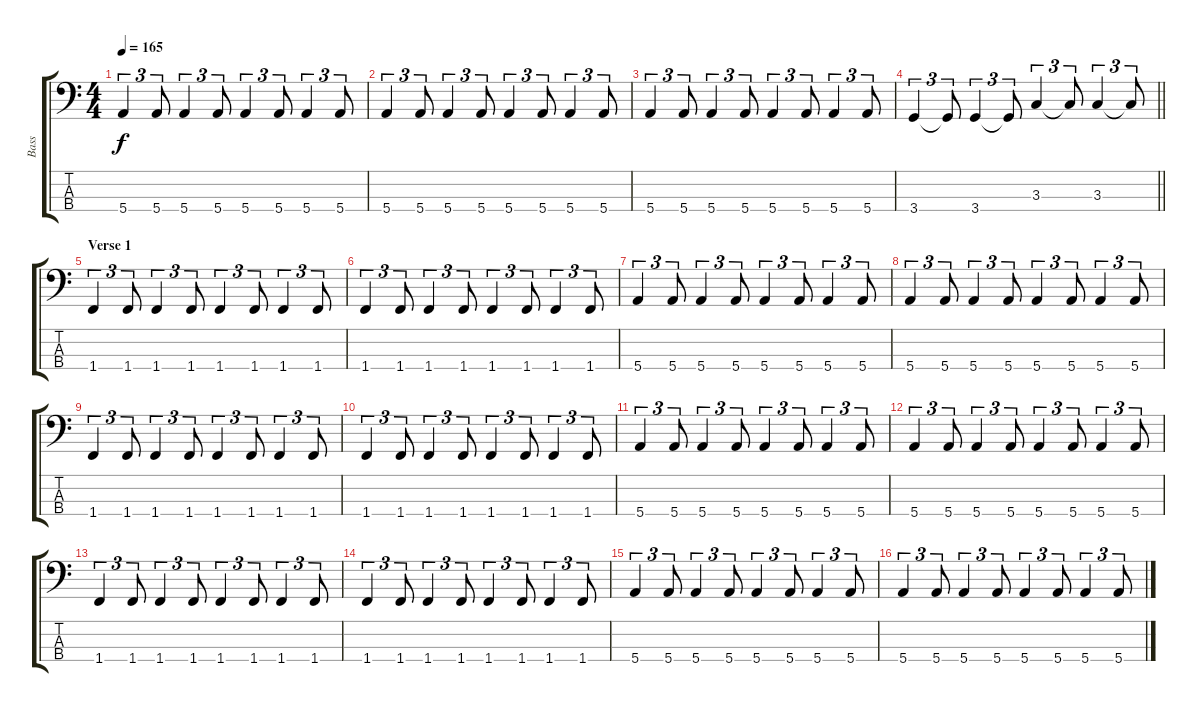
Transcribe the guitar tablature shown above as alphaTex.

\track ("Bass" "Bass") {instrument electricbassfinger}
\staff {score tabs}
\tuning (G2 D2 A1 E1) {hide}
\ts (4 4)
\tempo 165
\clef f4
\ks c
5.4.4{tu (3 2) dy f} 5.4.8{tu (3 2)} 5.4.4{tu (3 2)} 5.4.8{tu (3 2)} 5.4.4{tu (3 2)} 5.4.8{tu (3 2)} 5.4.4{tu (3 2)} 5.4.8{tu (3 2)} |
5.4.4{tu (3 2)} 5.4.8{tu (3 2)} 5.4.4{tu (3 2)} 5.4.8{tu (3 2)} 5.4.4{tu (3 2)} 5.4.8{tu (3 2)} 5.4.4{tu (3 2)} 5.4.8{tu (3 2)} |
5.4.4{tu (3 2)} 5.4.8{tu (3 2)} 5.4.4{tu (3 2)} 5.4.8{tu (3 2)} 5.4.4{tu (3 2)} 5.4.8{tu (3 2)} 5.4.4{tu (3 2)} 5.4.8{tu (3 2)} |
\barLineRight lightlight
3.4.4{tu (3 2)} 3.4{t}.8{tu (3 2)} 3.4.4{tu (3 2)} 3.4{t}.8{tu (3 2)} 3.3.4{tu (3 2)} 3.3{t}.8{tu (3 2)} 3.3.4{tu (3 2)} 3.3{t}.8{tu (3 2)} |
\section ("" "Verse 1")
1.4.4{tu (3 2)} 1.4.8{tu (3 2)} 1.4.4{tu (3 2)} 1.4.8{tu (3 2)} 1.4.4{tu (3 2)} 1.4.8{tu (3 2)} 1.4.4{tu (3 2)} 1.4.8{tu (3 2)} |
1.4.4{tu (3 2)} 1.4.8{tu (3 2)} 1.4.4{tu (3 2)} 1.4.8{tu (3 2)} 1.4.4{tu (3 2)} 1.4.8{tu (3 2)} 1.4.4{tu (3 2)} 1.4.8{tu (3 2)} |
5.4.4{tu (3 2)} 5.4.8{tu (3 2)} 5.4.4{tu (3 2)} 5.4.8{tu (3 2)} 5.4.4{tu (3 2)} 5.4.8{tu (3 2)} 5.4.4{tu (3 2)} 5.4.8{tu (3 2)} |
5.4.4{tu (3 2)} 5.4.8{tu (3 2)} 5.4.4{tu (3 2)} 5.4.8{tu (3 2)} 5.4.4{tu (3 2)} 5.4.8{tu (3 2)} 5.4.4{tu (3 2)} 5.4.8{tu (3 2)} |
1.4.4{tu (3 2)} 1.4.8{tu (3 2)} 1.4.4{tu (3 2)} 1.4.8{tu (3 2)} 1.4.4{tu (3 2)} 1.4.8{tu (3 2)} 1.4.4{tu (3 2)} 1.4.8{tu (3 2)} |
1.4.4{tu (3 2)} 1.4.8{tu (3 2)} 1.4.4{tu (3 2)} 1.4.8{tu (3 2)} 1.4.4{tu (3 2)} 1.4.8{tu (3 2)} 1.4.4{tu (3 2)} 1.4.8{tu (3 2)} |
5.4.4{tu (3 2)} 5.4.8{tu (3 2)} 5.4.4{tu (3 2)} 5.4.8{tu (3 2)} 5.4.4{tu (3 2)} 5.4.8{tu (3 2)} 5.4.4{tu (3 2)} 5.4.8{tu (3 2)} |
5.4.4{tu (3 2)} 5.4.8{tu (3 2)} 5.4.4{tu (3 2)} 5.4.8{tu (3 2)} 5.4.4{tu (3 2)} 5.4.8{tu (3 2)} 5.4.4{tu (3 2)} 5.4.8{tu (3 2)} |
1.4.4{tu (3 2)} 1.4.8{tu (3 2)} 1.4.4{tu (3 2)} 1.4.8{tu (3 2)} 1.4.4{tu (3 2)} 1.4.8{tu (3 2)} 1.4.4{tu (3 2)} 1.4.8{tu (3 2)} |
1.4.4{tu (3 2)} 1.4.8{tu (3 2)} 1.4.4{tu (3 2)} 1.4.8{tu (3 2)} 1.4.4{tu (3 2)} 1.4.8{tu (3 2)} 1.4.4{tu (3 2)} 1.4.8{tu (3 2)} |
5.4.4{tu (3 2)} 5.4.8{tu (3 2)} 5.4.4{tu (3 2)} 5.4.8{tu (3 2)} 5.4.4{tu (3 2)} 5.4.8{tu (3 2)} 5.4.4{tu (3 2)} 5.4.8{tu (3 2)} |
5.4.4{tu (3 2)} 5.4.8{tu (3 2)} 5.4.4{tu (3 2)} 5.4.8{tu (3 2)} 5.4.4{tu (3 2)} 5.4.8{tu (3 2)} 5.4.4{tu (3 2)} 5.4.8{tu (3 2)}
